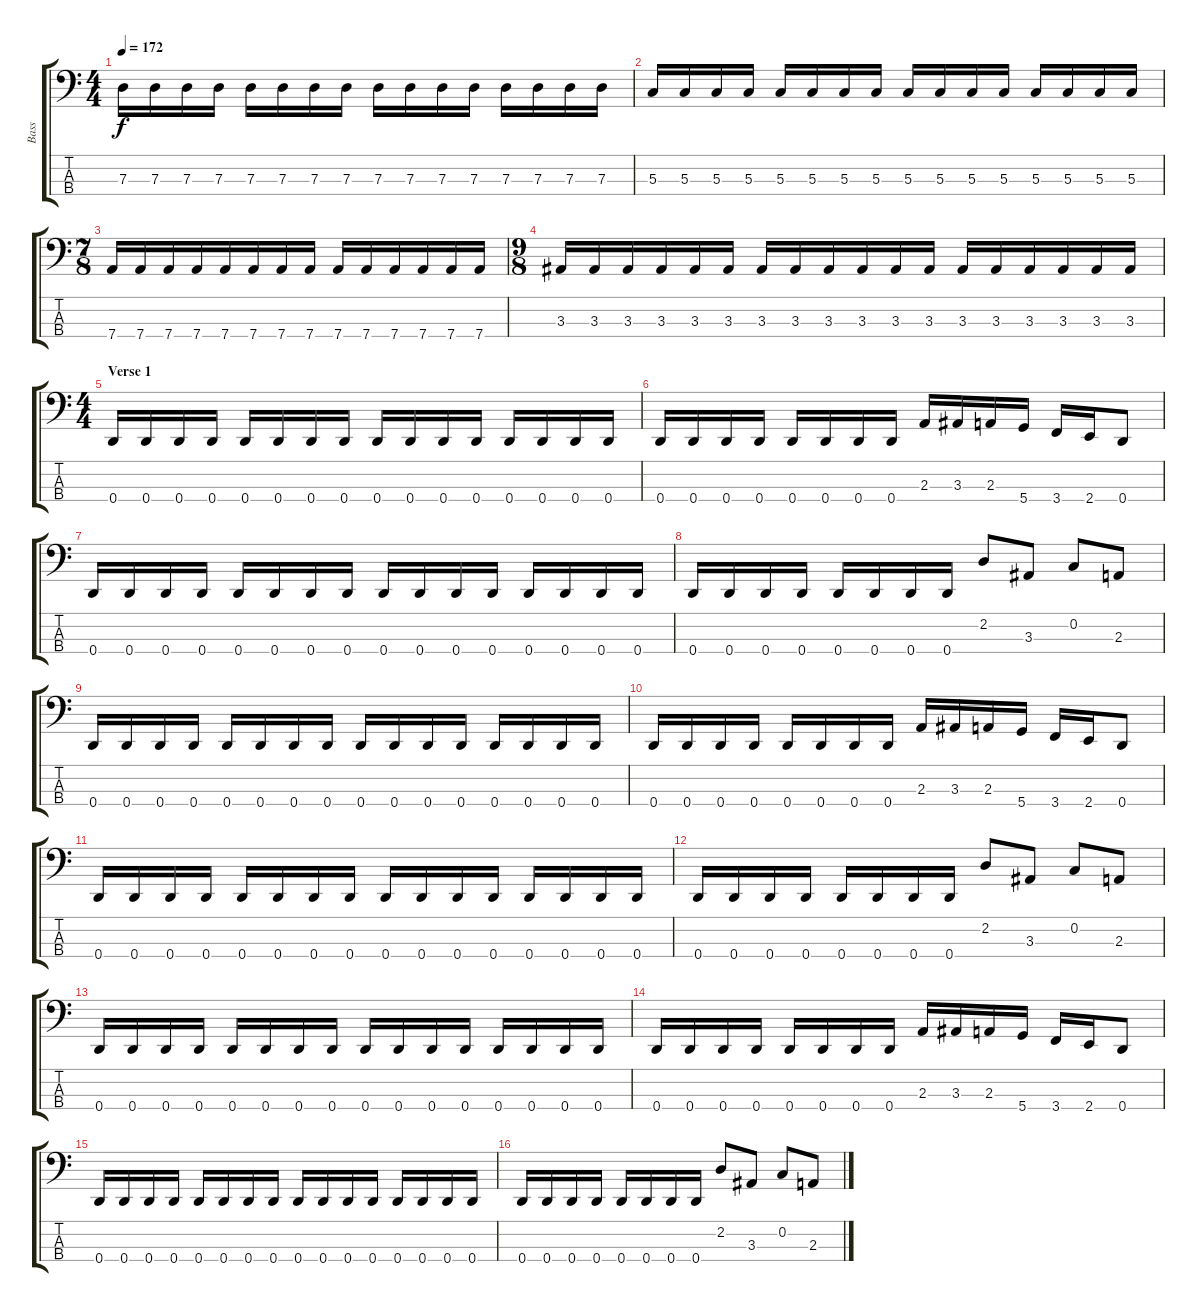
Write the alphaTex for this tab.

\track ("Bass" "Bass") {instrument electricbassfinger}
\staff {score tabs}
\tuning (F2 C2 G1 D1) {hide}
\ts (4 4)
\tempo 172
\clef f4
\ks c
7.3.16{dy f} 7.3.16 7.3.16 7.3.16 7.3.16 7.3.16 7.3.16 7.3.16 7.3.16 7.3.16 7.3.16 7.3.16 7.3.16 7.3.16 7.3.16 7.3.16 |
5.3.16 5.3.16 5.3.16 5.3.16 5.3.16 5.3.16 5.3.16 5.3.16 5.3.16 5.3.16 5.3.16 5.3.16 5.3.16 5.3.16 5.3.16 5.3.16 |
\ts (7 8)
7.4.16 7.4.16 7.4.16 7.4.16 7.4.16 7.4.16 7.4.16 7.4.16 7.4.16 7.4.16 7.4.16 7.4.16 7.4.16 7.4.16 |
\ts (9 8)
3.3.16 3.3.16 3.3.16 3.3.16 3.3.16 3.3.16 3.3.16 3.3.16 3.3.16 3.3.16 3.3.16 3.3.16 3.3.16 3.3.16 3.3.16 3.3.16 3.3.16 3.3.16 |
\ts (4 4)
\section ("" "Verse 1")
0.4.16 0.4.16 0.4.16 0.4.16 0.4.16 0.4.16 0.4.16 0.4.16 0.4.16 0.4.16 0.4.16 0.4.16 0.4.16 0.4.16 0.4.16 0.4.16 |
0.4.16 0.4.16 0.4.16 0.4.16 0.4.16 0.4.16 0.4.16 0.4.16 2.3.16 3.3.16 2.3.16 5.4.16 3.4.16 2.4.16 0.4.8 |
0.4.16 0.4.16 0.4.16 0.4.16 0.4.16 0.4.16 0.4.16 0.4.16 0.4.16 0.4.16 0.4.16 0.4.16 0.4.16 0.4.16 0.4.16 0.4.16 |
0.4.16 0.4.16 0.4.16 0.4.16 0.4.16 0.4.16 0.4.16 0.4.16 2.2.8 3.3.8 0.2.8 2.3.8 |
0.4.16 0.4.16 0.4.16 0.4.16 0.4.16 0.4.16 0.4.16 0.4.16 0.4.16 0.4.16 0.4.16 0.4.16 0.4.16 0.4.16 0.4.16 0.4.16 |
0.4.16 0.4.16 0.4.16 0.4.16 0.4.16 0.4.16 0.4.16 0.4.16 2.3.16 3.3.16 2.3.16 5.4.16 3.4.16 2.4.16 0.4.8 |
0.4.16 0.4.16 0.4.16 0.4.16 0.4.16 0.4.16 0.4.16 0.4.16 0.4.16 0.4.16 0.4.16 0.4.16 0.4.16 0.4.16 0.4.16 0.4.16 |
0.4.16 0.4.16 0.4.16 0.4.16 0.4.16 0.4.16 0.4.16 0.4.16 2.2.8 3.3.8 0.2.8 2.3.8 |
0.4.16 0.4.16 0.4.16 0.4.16 0.4.16 0.4.16 0.4.16 0.4.16 0.4.16 0.4.16 0.4.16 0.4.16 0.4.16 0.4.16 0.4.16 0.4.16 |
0.4.16 0.4.16 0.4.16 0.4.16 0.4.16 0.4.16 0.4.16 0.4.16 2.3.16 3.3.16 2.3.16 5.4.16 3.4.16 2.4.16 0.4.8 |
0.4.16 0.4.16 0.4.16 0.4.16 0.4.16 0.4.16 0.4.16 0.4.16 0.4.16 0.4.16 0.4.16 0.4.16 0.4.16 0.4.16 0.4.16 0.4.16 |
0.4.16 0.4.16 0.4.16 0.4.16 0.4.16 0.4.16 0.4.16 0.4.16 2.2.8 3.3.8 0.2.8 2.3.8
